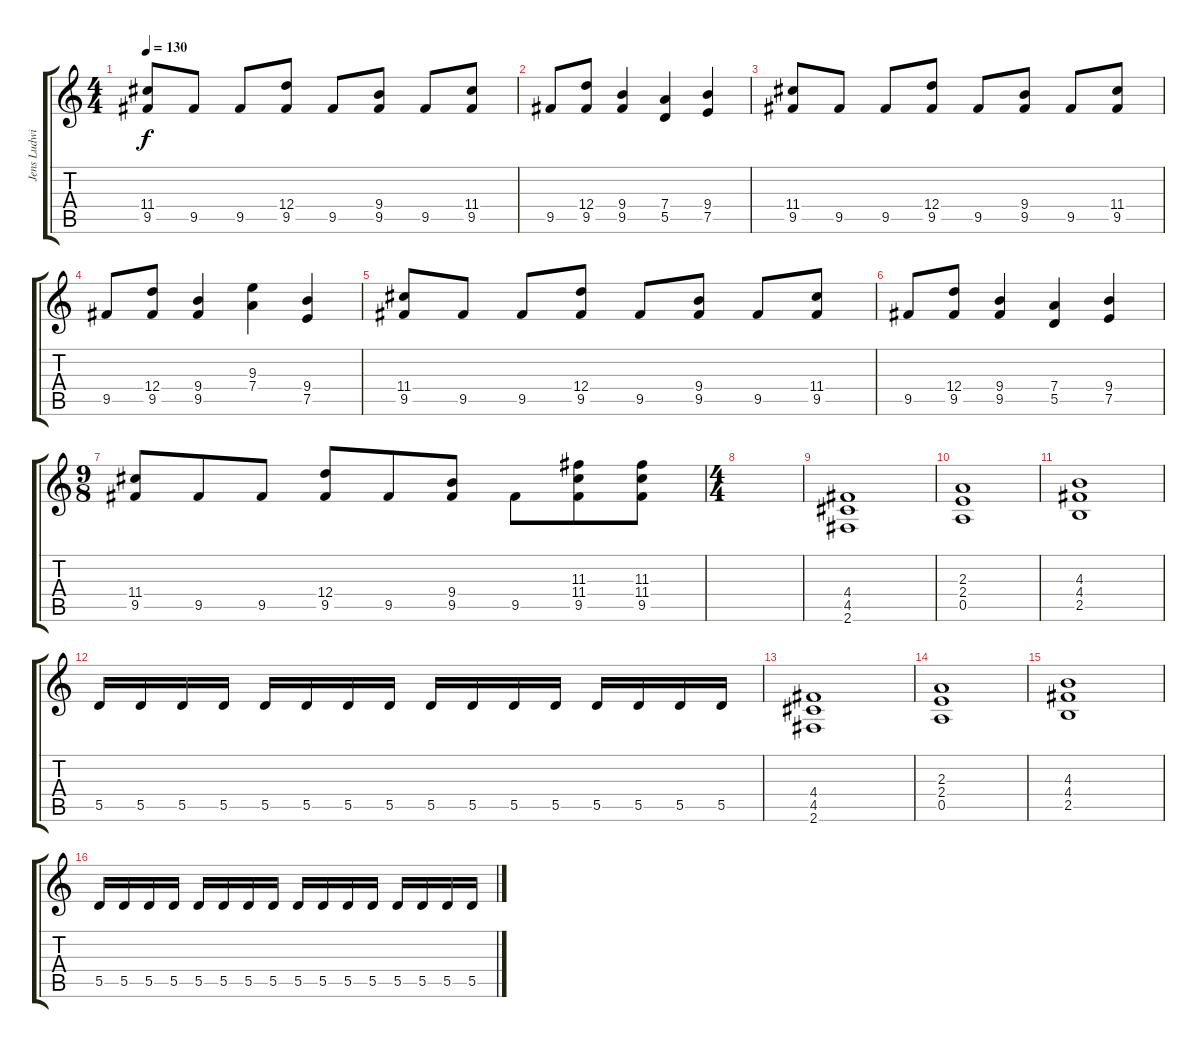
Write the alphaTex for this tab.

\track ("Jens Ludwig" "Jens Ludwi") {instrument distortionguitar}
\staff {score tabs}
\tuning (E4 B3 G3 D3 A2 E2) {hide}
\ts (4 4)
\tempo 130
\clef g2
\ks c
(11.4 9.5).8{dy f instrument distortionguitar} 9.5.8 9.5.8 (12.4 9.5).8 9.5.8 (9.4 9.5).8 9.5.8 (11.4 9.5).8 |
9.5.8 (12.4 9.5).8 (9.4 9.5).4 (7.4 5.5).4 (9.4 7.5).4 |
(11.4 9.5).8 9.5.8 9.5.8 (12.4 9.5).8 9.5.8 (9.4 9.5).8 9.5.8 (11.4 9.5).8 |
9.5.8 (12.4 9.5).8 (9.4 9.5).4 (9.3 7.4).4 (9.4 7.5).4 |
(11.4 9.5).8 9.5.8 9.5.8 (12.4 9.5).8 9.5.8 (9.4 9.5).8 9.5.8 (11.4 9.5).8 |
9.5.8 (12.4 9.5).8 (9.4 9.5).4 (7.4 5.5).4 (9.4 7.5).4 |
\ts (9 8)
(11.4 9.5).8 9.5.8 9.5.8 (12.4 9.5).8 9.5.8 (9.4 9.5).8 9.5.8 (11.3 11.4 9.5).8 (11.3 11.4 9.5).8 |
\ts (4 4)
|
(4.4 4.5 2.6).1 |
(2.3 2.4 0.5).1 |
(4.3 4.4 2.5).1 |
5.5.16 5.5.16 5.5.16 5.5.16 5.5.16 5.5.16 5.5.16 5.5.16 5.5.16 5.5.16 5.5.16 5.5.16 5.5.16 5.5.16 5.5.16 5.5.16 |
(4.4 4.5 2.6).1 |
(2.3 2.4 0.5).1 |
(4.3 4.4 2.5).1 |
5.5.16 5.5.16 5.5.16 5.5.16 5.5.16 5.5.16 5.5.16 5.5.16 5.5.16 5.5.16 5.5.16 5.5.16 5.5.16 5.5.16 5.5.16 5.5.16
